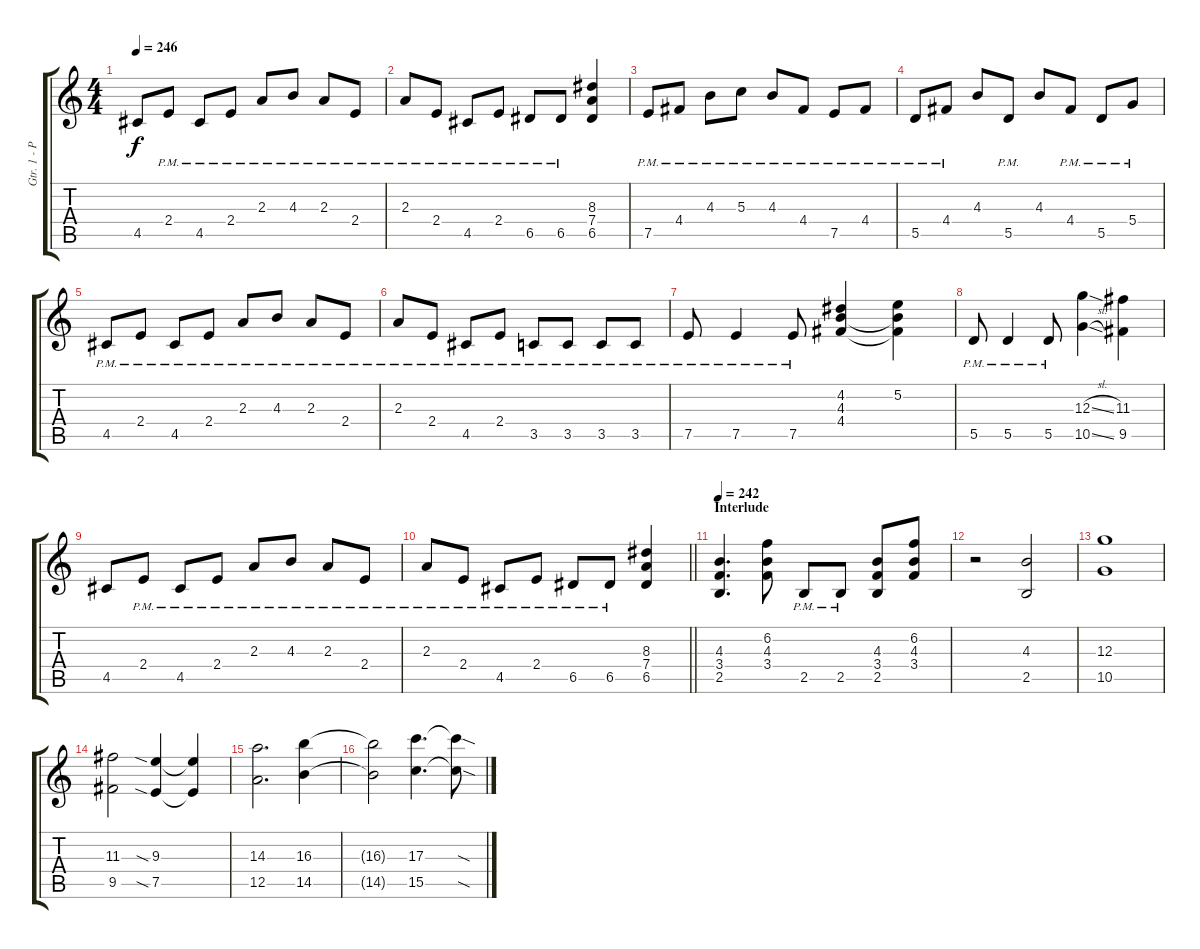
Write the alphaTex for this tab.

\track ("Gtr. 1 - Paul" "Gtr. 1 - P") {instrument distortionguitar}
\staff {score tabs}
\tuning (E4 B3 G3 D3 A2 E2) {hide}
\ts (4 4)
\tempo 246
\clef g2
\ks c
4.5.8{dy f} 2.4{pm}.8 4.5{pm}.8 2.4{pm}.8 2.3{pm}.8 4.3{pm}.8 2.3{pm}.8 2.4{pm}.8 |
2.3{pm}.8 2.4{pm}.8 4.5{pm}.8 2.4{pm}.8 6.5{pm}.8 6.5{pm}.8 (8.3 7.4 6.5).4 |
7.5{pm}.8 4.4{pm}.8 4.3{pm}.8 5.3{pm}.8 4.3{pm}.8 4.4{pm}.8 7.5{pm}.8 4.4{pm}.8 |
5.5{pm}.8 4.4{pm}.8 4.3.8 5.5{pm}.8 4.3.8 4.4{pm}.8 5.5{pm}.8 5.4{pm}.8 |
4.5{pm}.8 2.4{pm}.8 4.5{pm}.8 2.4{pm}.8 2.3{pm}.8 4.3{pm}.8 2.3{pm}.8 2.4{pm}.8 |
2.3{pm}.8 2.4{pm}.8 4.5{pm}.8 2.4{pm}.8 3.5{pm}.8 3.5{pm}.8 3.5{pm}.8 3.5{pm}.8 |
7.5{pm}.8 7.5{pm}.4 7.5{pm}.8 (4.2 4.3 4.4).4 (5.2 4.3{t} 4.4{t}).4 |
5.5{pm}.8 5.5{pm}.4 5.5{pm}.8 (12.3{sl} 10.5{sl}).4 (11.3 9.5).4 |
4.5.8 2.4{pm}.8 4.5{pm}.8 2.4{pm}.8 2.3{pm}.8 4.3{pm}.8 2.3{pm}.8 2.4{pm}.8 |
\barLineRight lightlight
2.3{pm}.8 2.4{pm}.8 4.5{pm}.8 2.4{pm}.8 6.5{pm}.8 6.5{pm}.8 (8.3 7.4 6.5).4 |
\section ("" "Interlude")
\tempo 242
(4.3 3.4 2.5).4{d} (6.2 4.3 3.4).8 2.5{pm}.8 2.5{pm}.8 (4.3 3.4 2.5).8 (6.2 4.3 3.4).8 |
r.2 (4.3 2.5).2 |
(12.3 10.5).1 |
(11.3 9.5).2 (9.3{sia} 7.5{sia}).4 (9.3{t} 7.5{t}).4 |
(14.3 12.5).2{d} (16.3 14.5).4 |
(16.3{t} 14.5{t}).2 (17.3 15.5).4{d} (17.3{sod t} 15.5{sod t}).8
